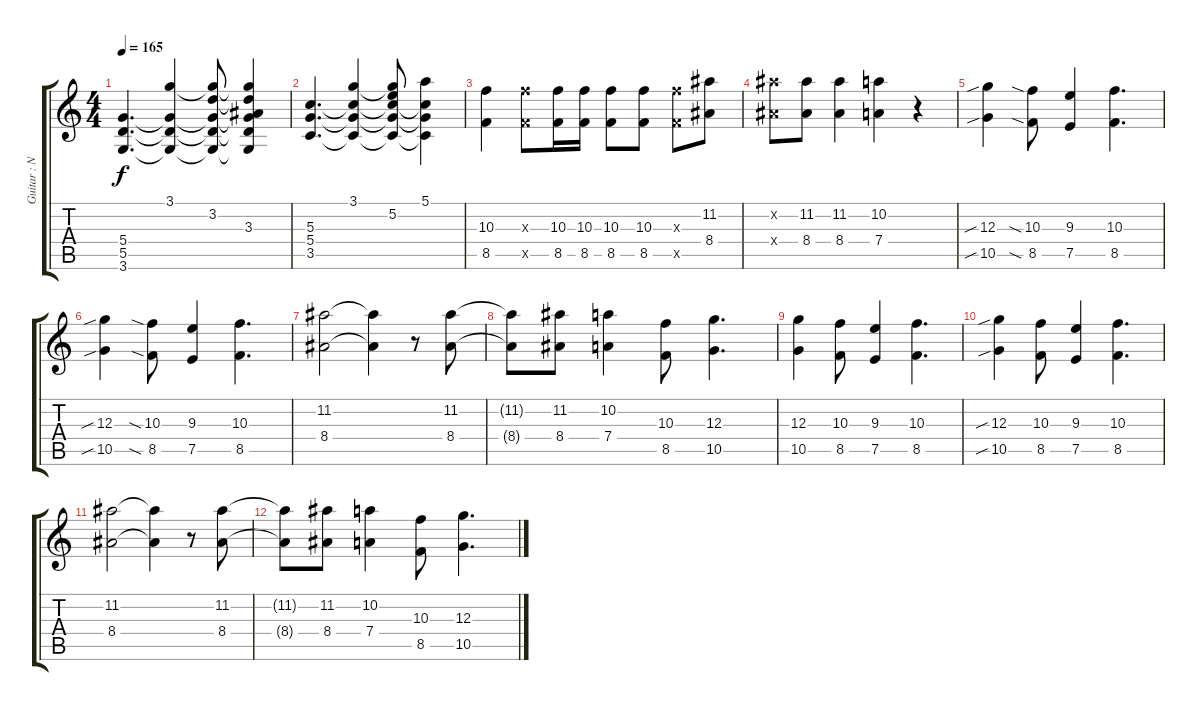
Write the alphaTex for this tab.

\track ("Guitar : Nakano Azusa - Nyan" "Guitar : N") {instrument overdrivenguitar}
\staff {score tabs}
\tuning (E4 B3 G3 D3 A2 E2) {hide}
\ts (4 4)
\tempo 165
\clef g2
\ks c
(5.4 5.5 3.6).4{d dy f} (3.1 5.4{t} 5.5{t} 3.6{t}).4 (3.1{t} 3.2 5.4{t} 5.5{t} 3.6{t}).8 (3.1{t} 3.2{t} 3.3 5.4{t} 5.5{t} 3.6{t}).4 |
(5.3 5.4 3.5).4{d} (3.1 5.3{t} 5.4{t} 3.5{t}).4 (3.1{t} 5.2 5.3{t} 5.4{t} 3.5{t}).8 (5.1 5.3{t} 5.4{t} 3.5{t}).4 |
(10.3 8.5).4 (10.3{x} 8.5{x}).8 (10.3 8.5).16 (10.3 8.5).16 (10.3 8.5).8 (10.3 8.5).8 (10.3{x} 8.5{x}).8 (11.2 8.4).8 |
(11.2{x} 8.4{x}).8 (11.2 8.4).8 (11.2 8.4).4 (10.2 7.4).4 r.4 |
(12.3{sib} 10.5{sib}).4 (10.3{sia} 8.5{sia}).8 (9.3 7.5).4 (10.3 8.5).4{d} |
(12.3{sib} 10.5{sib}).4 (10.3{sia} 8.5{sia}).8 (9.3 7.5).4 (10.3 8.5).4{d} |
(11.2 8.4).2 (11.2{t} 8.4{t}).4 r.8 (11.2 8.4).8 |
(11.2{t} 8.4{t}).8 (11.2 8.4).8 (10.2 7.4).4 (10.3 8.5).8 (12.3 10.5).4{d} |
(12.3 10.5).4 (10.3 8.5).8 (9.3 7.5).4 (10.3 8.5).4{d} |
(12.3{sib} 10.5{sib}).4 (10.3 8.5).8 (9.3 7.5).4 (10.3 8.5).4{d} |
(11.2 8.4).2 (11.2{t} 8.4{t}).4 r.8 (11.2 8.4).8 |
(11.2{t} 8.4{t}).8 (11.2 8.4).8 (10.2 7.4).4 (10.3 8.5).8 (12.3 10.5).4{d}
